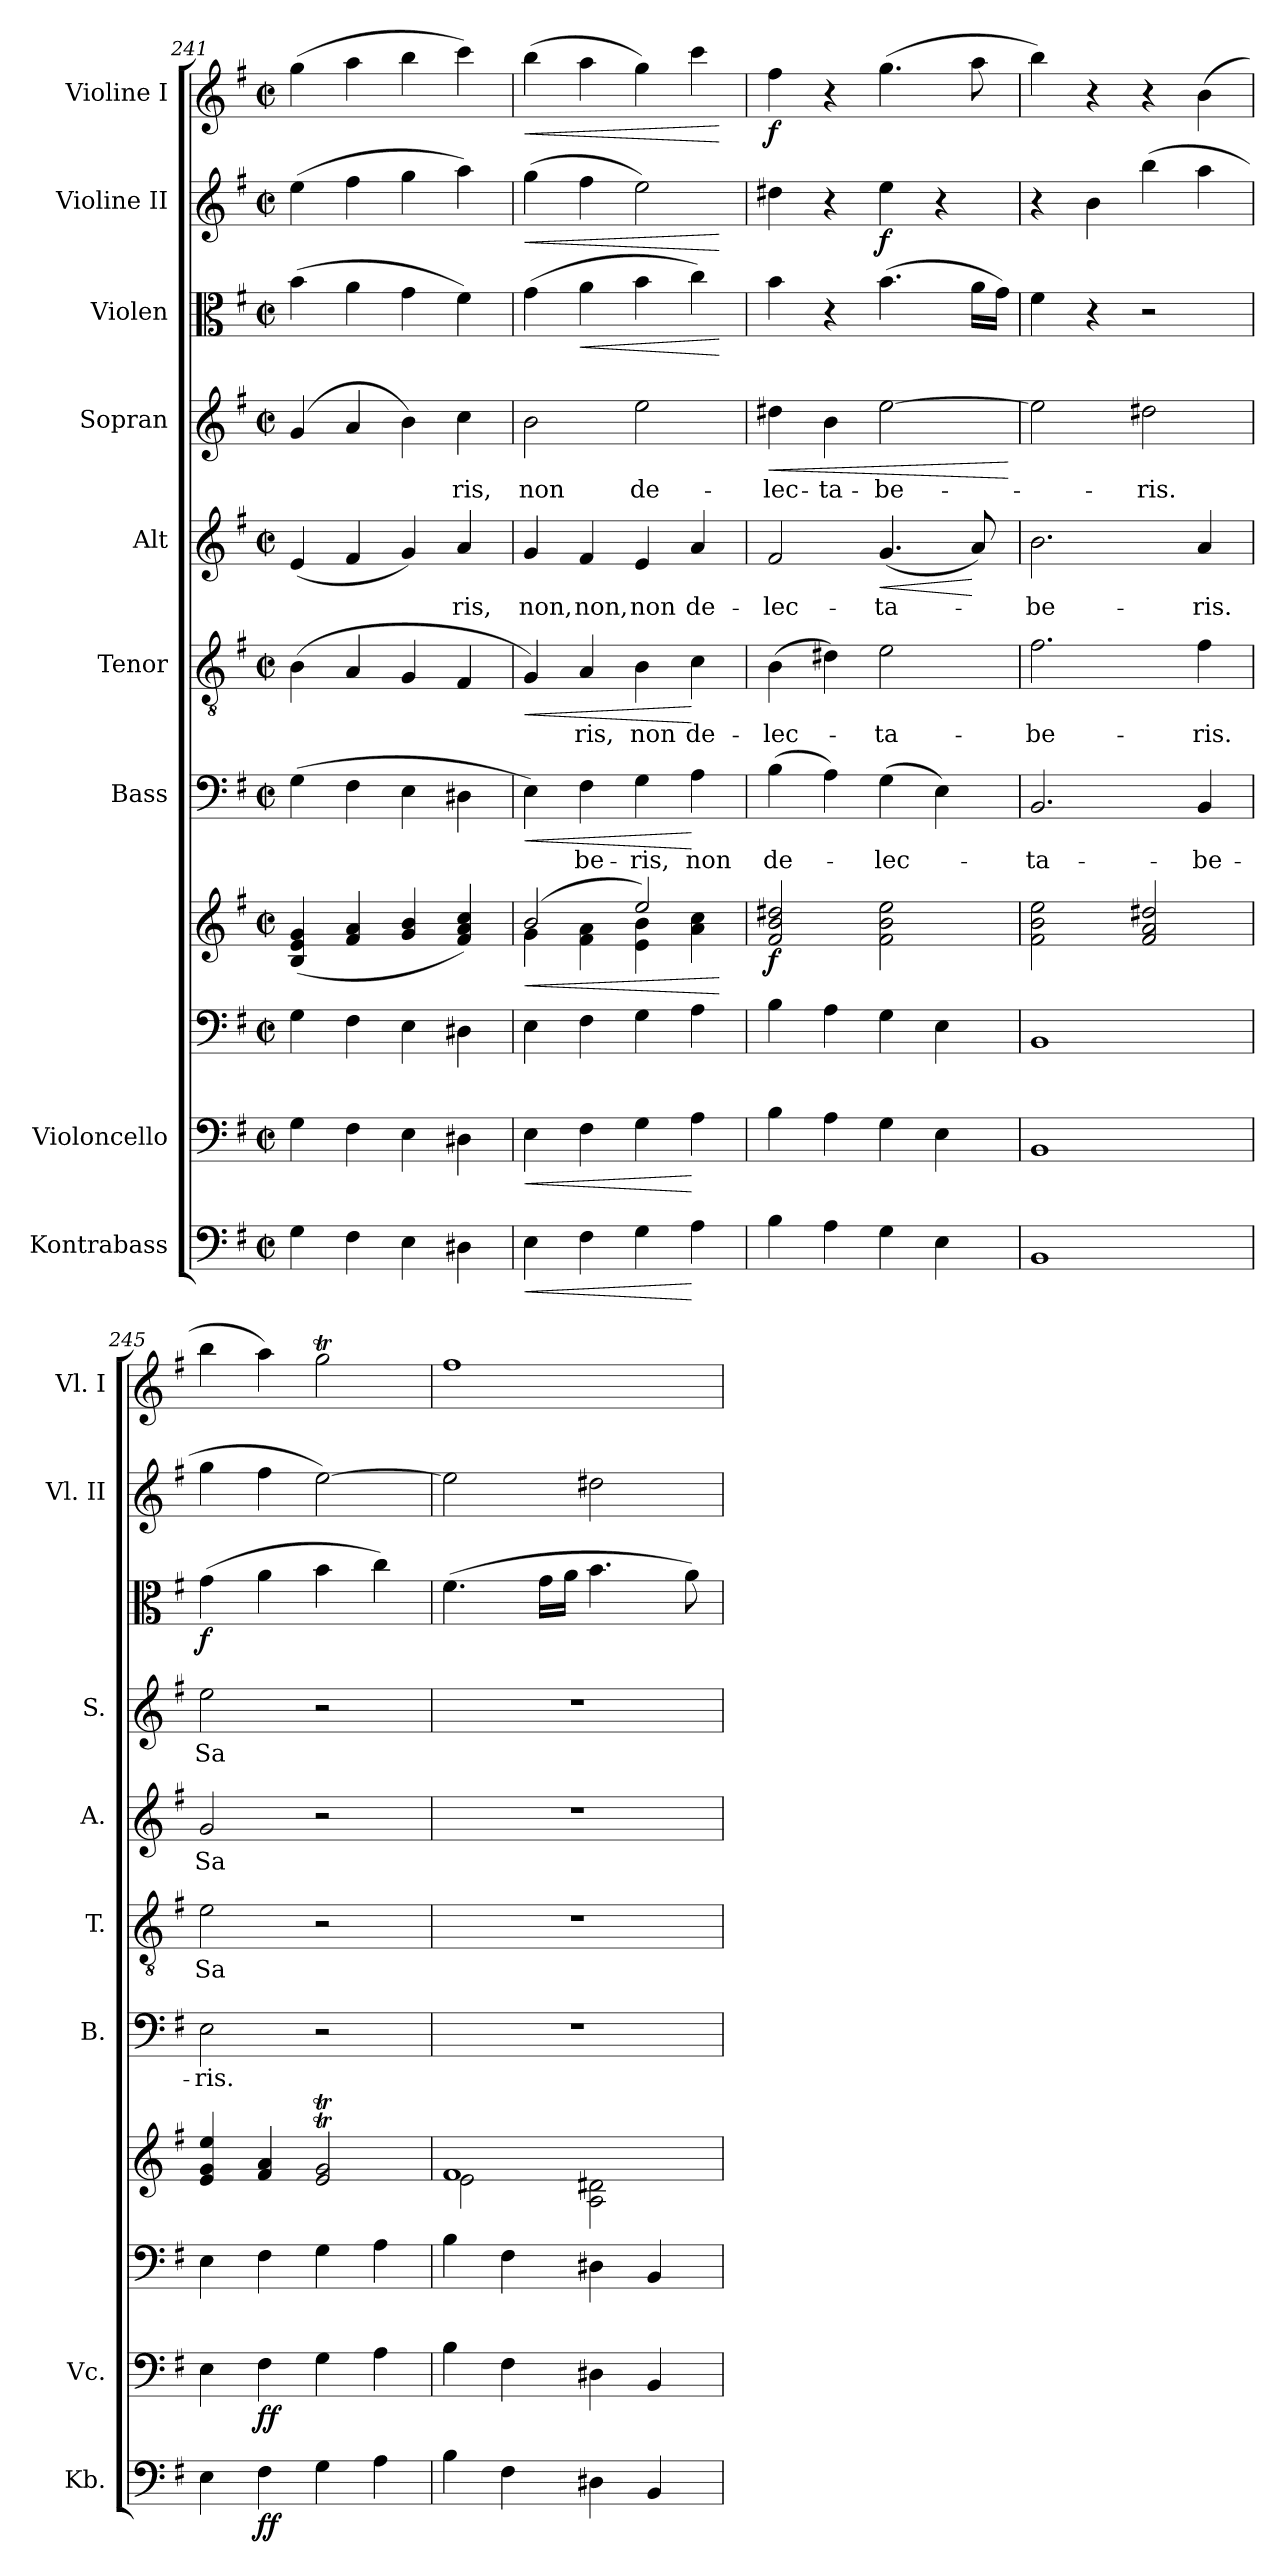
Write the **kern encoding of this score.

**kern	**dynam	**kern	**dynam	**kern	**kern	**dynam	**kern	**text	**dynam	**kern	**text	**dynam	**kern	**text	**dynam	**kern	**text	**dynam	**kern	**dynam	**kern	**dynam	**kern	**dynam
*part10	*part10	*part9	*part9	*part8	*part8	*part8	*part7	*part7	*part7	*part6	*part6	*part6	*part5	*part5	*part5	*part4	*part4	*part4	*part3	*part3	*part2	*part2	*part1	*part1
*staff11	*staff11	*staff10	*staff10	*staff9	*staff8	*staff8/9	*staff7	*staff7	*staff7	*staff6	*staff6	*staff6	*staff5	*staff5	*staff5	*staff4	*staff4	*staff4	*staff3	*staff3	*staff2	*staff2	*staff1	*staff1
*I"Kontrabass	*	*I"Violoncello	*	*	*	*	*I"Bass	*	*	*I"Tenor	*	*	*I"Alt	*	*	*I"Sopran	*	*	*I"Violen	*	*I"Violine II	*	*I"Violine I	*
*I'Kb.	*	*I'Vc.	*	*	*	*	*I'B.	*	*	*I'T.	*	*	*I'A.	*	*	*I'S.	*	*	*	*	*I'Vl. II	*	*I'Vl. I	*
*clefF4	*	*clefF4	*	*clefF4	*clefG2	*	*clefF4	*	*	*clefGv2	*	*	*clefG2	*	*	*clefG2	*	*	*clefC3	*	*clefG2	*	*clefG2	*
*ITrd7c12	*	*	*	*	*	*	*	*	*	*	*	*	*	*	*	*	*	*	*	*	*	*	*	*
*k[f#]	*	*k[f#]	*	*k[f#]	*k[f#]	*	*k[f#]	*	*	*k[f#]	*	*	*k[f#]	*	*	*k[f#]	*	*	*k[f#]	*	*k[f#]	*	*k[f#]	*
*G:	*	*G:	*	*G:	*G:	*	*G:	*	*	*G:	*	*	*G:	*	*	*G:	*	*	*G:	*	*G:	*	*G:	*
*M2/2	*	*M2/2	*	*M2/2	*M2/2	*	*M2/2	*	*	*M2/2	*	*	*M2/2	*	*	*M2/2	*	*	*M2/2	*	*M2/2	*	*M2/2	*
*met(c|)	*	*met(c|)	*	*met(c|)	*met(c|)	*	*met(c|)	*	*	*met(c|)	*	*	*met(c|)	*	*	*met(c|)	*	*	*met(c|)	*	*met(c|)	*	*met(c|)	*
=241	=241	=241	=241	=241	=241	=241	=241	=241	=241	=241	=241	=241	=241	=241	=241	=241	=241	=241	=241	=241	=241	=241	=241	=241
4GG\	.	4G\	.	4G\	(4B/ 4e/ 4g/	.	(>4G\	.	.	(>4B\	.	.	(<4e/	.	.	(4g/	.	.	(>4b\	.	(>4ee\	.	(>4gg\	.
4FF#\	.	4F#\	.	4F#\	4f#/ 4a/	.	4F#\	.	.	4A/	.	.	4f#/	.	.	4a/	.	.	4a\	.	4ff#\	.	4aa\	.
4EE\	.	4E\	.	4E\	4g/ 4b/	.	4E\	.	.	4G/	.	.	4g/)	.	.	4b\)	.	.	4g\	.	4gg\	.	4bb\	.
!	!	!	!	!	!	!	!	!	!	!	!	!	!	!LO:LY:b	!	!	!LO:LY:b	!	!	!	!	!	!	!
4DD#X\	.	4D#X\	.	4D#X\	4f#/ 4a/ 4cc/)	.	4D#X\	.	.	4F#/	.	.	4a/	-ris,	.	4cc\	-ris,	.	4f#\)	.	4aa\)	.	4ccc\)	.
=242	=242	=242	=242	=242	=242	=242	=242	=242	=242	=242	=242	=242	=242	=242	=242	=242	=242	=242	=242	=242	=242	=242	=242	=242
!	!LO:HP:b	!	!LO:HP:b	!	!	!LO:HP:b	!	!	!LO:HP:b	!	!	!LO:HP:b	!	!LO:LY:b	!	!	!LO:LY:b	!	!	!	!	!LO:HP:b	!	!LO:HP:b
*	*	*	*	*	*^	*	*	*	*	*	*	*	*	*	*	*	*	*	*	*	*	*	*	*
4EE\	<	4E\	<	4E\	(2b/	4g\	<	4E\)	.	<	4G/)	.	<	4g/	non,	.	2b\	non	.	(>4g\	.	(>4gg\	<	(>4bb\	<
!	!	!	!	!	!	!	!	!	!LO:LY:b	!	!	!LO:LY:b	!	!	!LO:LY:b	!	!	!	!	!	!LO:HP:b	!	!	!	!
4FF#\	.	4F#\	.	4F#\	.	4f#\ 4a\	.	4F#\	-be-	.	4A/	-ris,	.	4f#/	non,	.	.	.	.	4a\	<	4ff#\	.	4aa\	.
!	!	!	!	!	!	!	!	!	!LO:LY:b	!	!	!LO:LY:b	!	!	!LO:LY:b	!	!	!LO:LY:b	!	!	!	!	!	!	!
4GG\	.	4G\	.	4G\	2ee/)	4e\ 4b\	.	4G\	-ris,	.	4B\	non	.	4e/	non	.	2ee\	de-	.	4b\	.	2ee\)	.	4gg\)	.
!	!	!	!	!	!	!	!	!	!LO:LY:b	!	!	!LO:LY:b	!	!	!LO:LY:b	!	!	!	!	!	!	!	!	!	!
4AA\	[	4A\	[	4A\	.	4a\ 4cc\	.	4A\	non	[	4c\	de-	[	4a/	de-	.	.	.	.	4cc\)	.	.	.	4ccc\	.
*	*	*	*	*	*v	*v	*	*	*	*	*	*	*	*	*	*	*	*	*	*	*	*	*	*	*
.	.	.	.	.	.	[	.	.	.	.	.	.	.	.	.	.	.	.	.	[	.	[	.	[
=243	=243	=243	=243	=243	=243	=243	=243	=243	=243	=243	=243	=243	=243	=243	=243	=243	=243	=243	=243	=243	=243	=243	=243	=243
!	!	!	!	!	!	!LO:DY:b	!	!LO:LY:b	!	!	!LO:LY:b	!	!	!LO:LY:b	!	!	!LO:LY:b	!LO:HP:b	!	!	!	!	!	!LO:DY:b
4BB\	.	4B\	.	4B\	2f#/ 2b/ 2dd#X/	f	(>4B\	de-	.	(>4B\	-lec-	.	2f#/	-lec-	.	4dd#X\	-lec-	<	4b\	.	4dd#X\	.	4ff#\	f
!	!	!	!	!	!	!	!	!	!	!	!	!	!	!	!	!	!LO:LY:b	!	!	!	!	!	!	!
4AA\	.	4A\	.	4A\	.	.	4A\)	.	.	4d#X\)	.	.	.	.	.	4b\	-ta-	.	4r	.	4r	.	4r	.
!	!	!	!	!	!	!	!	!LO:LY:b	!	!	!LO:LY:b	!	!	!LO:LY:b	!LO:HP:b	!	!LO:LY:b	!	!	!	!	!LO:DY:b	!	!
4GG\	.	4G\	.	4G\	2f#\ 2b\ 2ee\	.	(>4G\	-lec-	.	2e\	-ta-	.	(<4.g/	-ta-	<	[2ee\	-be-	.	(>4.b\	.	4ee\	f	(>4.gg\	.
4EE\	.	4E\	.	4E\	.	.	4E\)	.	.	.	.	.	.	.	.	.	.	.	.	.	4r	.	.	.
.	.	.	.	.	.	.	.	.	.	.	.	.	8a/)	.	[	.	.	.	16a\LL	.	.	.	8aa\	.
.	.	.	.	.	.	.	.	.	.	.	.	.	.	.	.	.	.	.	16g\JJ)	.	.	.	.	.
.	.	.	.	.	.	.	.	.	.	.	.	.	.	.	.	.	.	[	.	.	.	.	.	.
=244	=244	=244	=244	=244	=244	=244	=244	=244	=244	=244	=244	=244	=244	=244	=244	=244	=244	=244	=244	=244	=244	=244	=244	=244
!	!	!	!	!	!	!	!	!LO:LY:b	!	!	!LO:LY:b	!	!	!LO:LY:b	!	!	!	!	!	!	!	!	!	!
1BBB	.	1BB	.	1BB	2f#\ 2b\ 2ee\	.	2.BB/	-ta-	.	2.f#\	-be-	.	2.b\	-be-	.	2ee\]	.	.	4f#\	.	4r	.	4bb\)	.
.	.	.	.	.	.	.	.	.	.	.	.	.	.	.	.	.	.	.	4r	.	4b\	.	4r	.
!	!	!	!	!	!	!	!	!	!	!	!	!	!	!	!	!	!LO:LY:b	!	!	!	!	!	!	!
.	.	.	.	.	2f#/ 2a/ 2dd#X/	.	.	.	.	.	.	.	.	.	.	2dd#X\	-ris.	.	2r	.	(>4bb\	.	4r	.
!	!	!	!	!	!	!	!	!LO:LY:b	!	!	!LO:LY:b	!	!	!LO:LY:b	!	!	!	!	!	!	!	!	!	!
.	.	.	.	.	.	.	4BB/	-be-	.	4f#\	-ris.	.	4a/	-ris.	.	.	.	.	.	.	4aa\	.	(>4b\	.
=245	=245	=245	=245	=245	=245	=245	=245	=245	=245	=245	=245	=245	=245	=245	=245	=245	=245	=245	=245	=245	=245	=245	=245	=245
!	!	!	!	!	!	!	!	!LO:LY:b	!	!	!LO:LY:b	!	!	!LO:LY:b	!	!	!LO:LY:b	!	!	!LO:DY:b	!	!	!	!
4EE\	.	4E\	.	4E\	4e/ 4g/ 4ee/	.	2E\	-ris.	.	2e\	Sa-	.	2g/	Sa-	.	2ee\	Sa-	.	(>4g\	f	4gg\	.	4bb\	.
!	!LO:DY:b	!	!LO:DY:b	!	!	!	!	!	!	!	!	!	!	!	!	!	!	!	!	!	!	!	!	!
4FF#\	ff	4F#\	ff	4F#\	4f#/ 4a/	.	.	.	.	.	.	.	.	.	.	.	.	.	4a\	.	4ff#\	.	4aa\)	.
4GG\	.	4G\	.	4G\	2e/T 2g/T	.	2r	.	.	2r	.	.	2r	.	.	2r	.	.	4b\	.	[2ee\)	.	2ggT\	.
4AA\	.	4A\	.	4A\	.	.	.	.	.	.	.	.	.	.	.	.	.	.	4cc\)	.	.	.	.	.
=246	=246	=246	=246	=246	=246	=246	=246	=246	=246	=246	=246	=246	=246	=246	=246	=246	=246	=246	=246	=246	=246	=246	=246	=246
*	*	*	*	*	*^	*	*	*	*	*	*	*	*	*	*	*	*	*	*	*	*	*	*	*
4BB\	.	4B\	.	4B\	1f#	2e\	.	1r	.	.	1r	.	.	1r	.	.	1r	.	.	(>4.f#\	.	2ee\]	.	1ff#	.
4FF#\	.	4F#\	.	4F#\	.	.	.	.	.	.	.	.	.	.	.	.	.	.	.	.	.	.	.	.	.
.	.	.	.	.	.	.	.	.	.	.	.	.	.	.	.	.	.	.	.	16g\LL	.	.	.	.	.
.	.	.	.	.	.	.	.	.	.	.	.	.	.	.	.	.	.	.	.	16a\JJ	.	.	.	.	.
4DD#X\	.	4D#X\	.	4D#X\	.	2A\ 2d#X\	.	.	.	.	.	.	.	.	.	.	.	.	.	4.b\	.	2dd#X\	.	.	.
4BBB/	.	4BB/	.	4BB/	.	.	.	.	.	.	.	.	.	.	.	.	.	.	.	.	.	.	.	.	.
.	.	.	.	.	.	.	.	.	.	.	.	.	.	.	.	.	.	.	.	8a\)	.	.	.	.	.
*	*	*	*	*	*v	*v	*	*	*	*	*	*	*	*	*	*	*	*	*	*	*	*	*	*	*
=	=	=	=	=	=	=	=	=	=	=	=	=	=	=	=	=	=	=	=	=	=	=	=	=
*-	*-	*-	*-	*-	*-	*-	*-	*-	*-	*-	*-	*-	*-	*-	*-	*-	*-	*-	*-	*-	*-	*-	*-	*-
